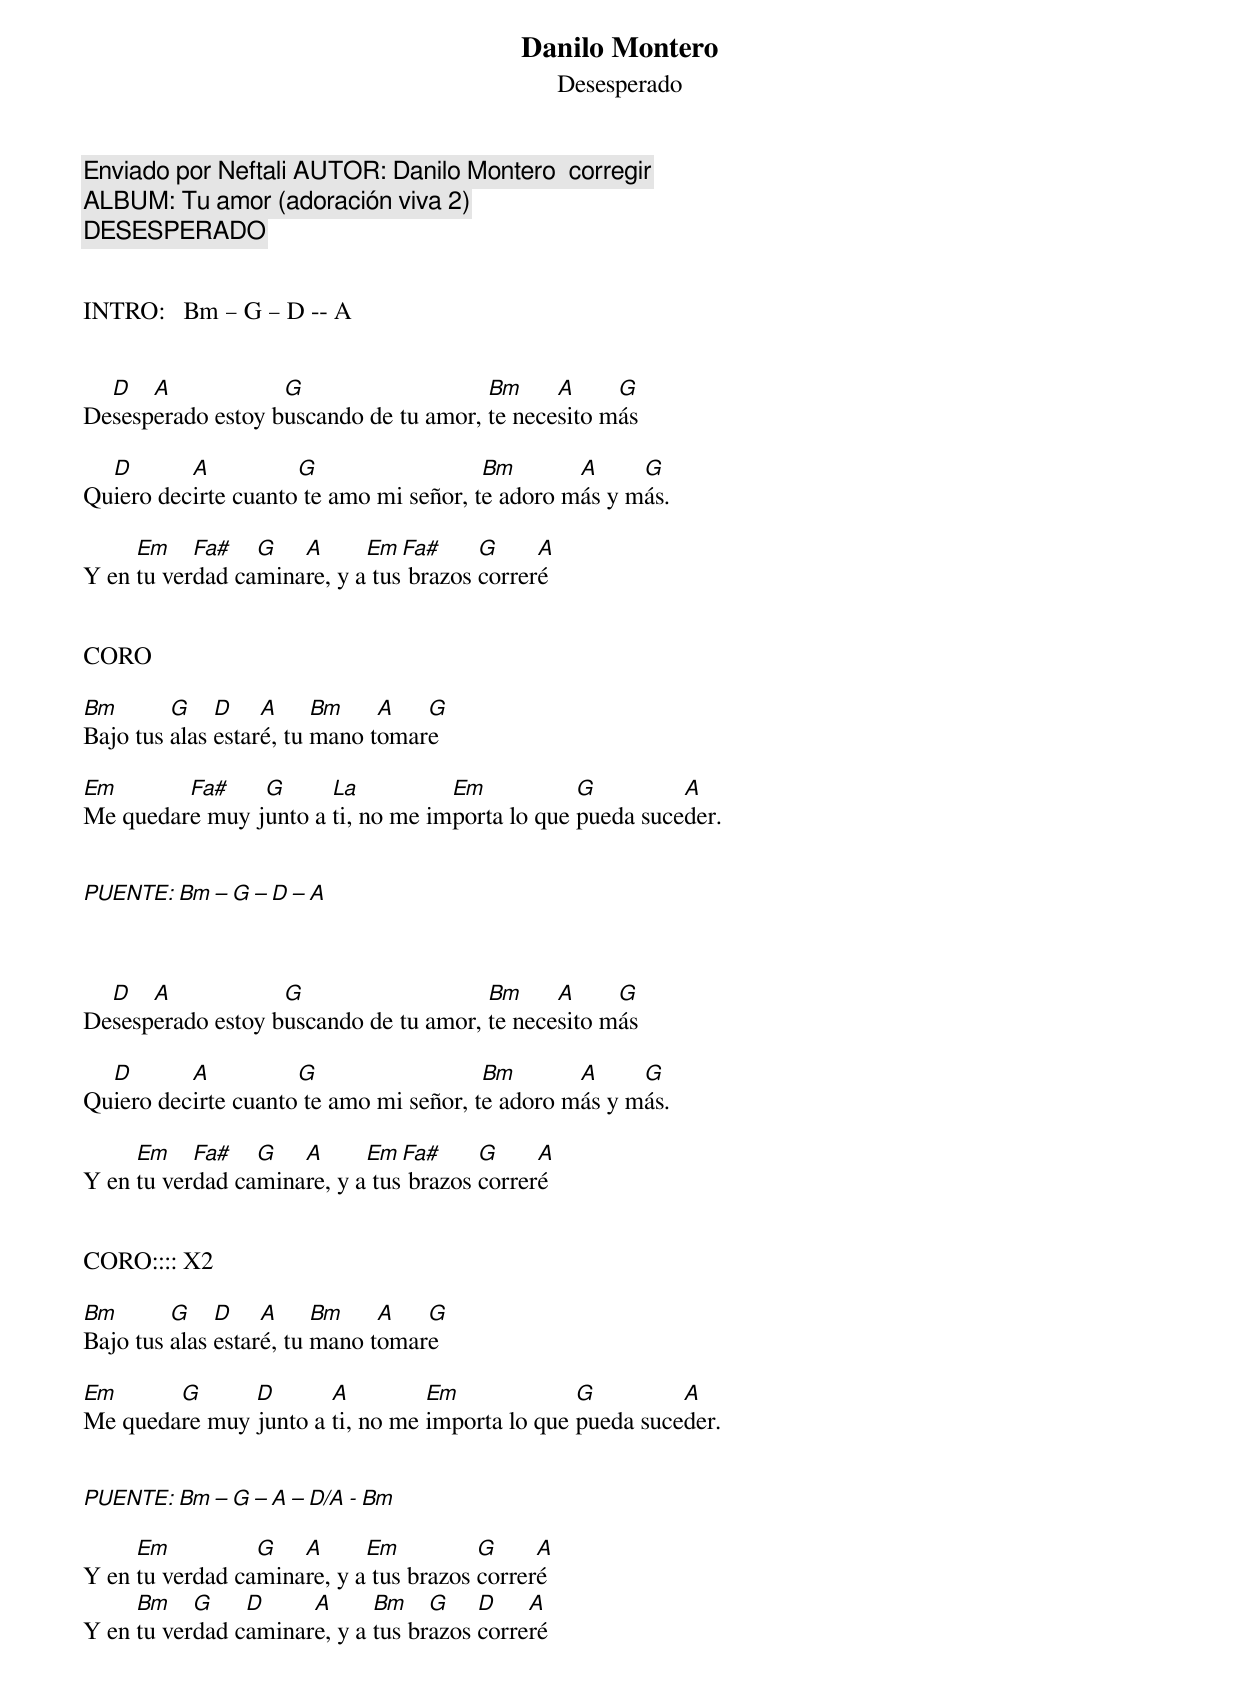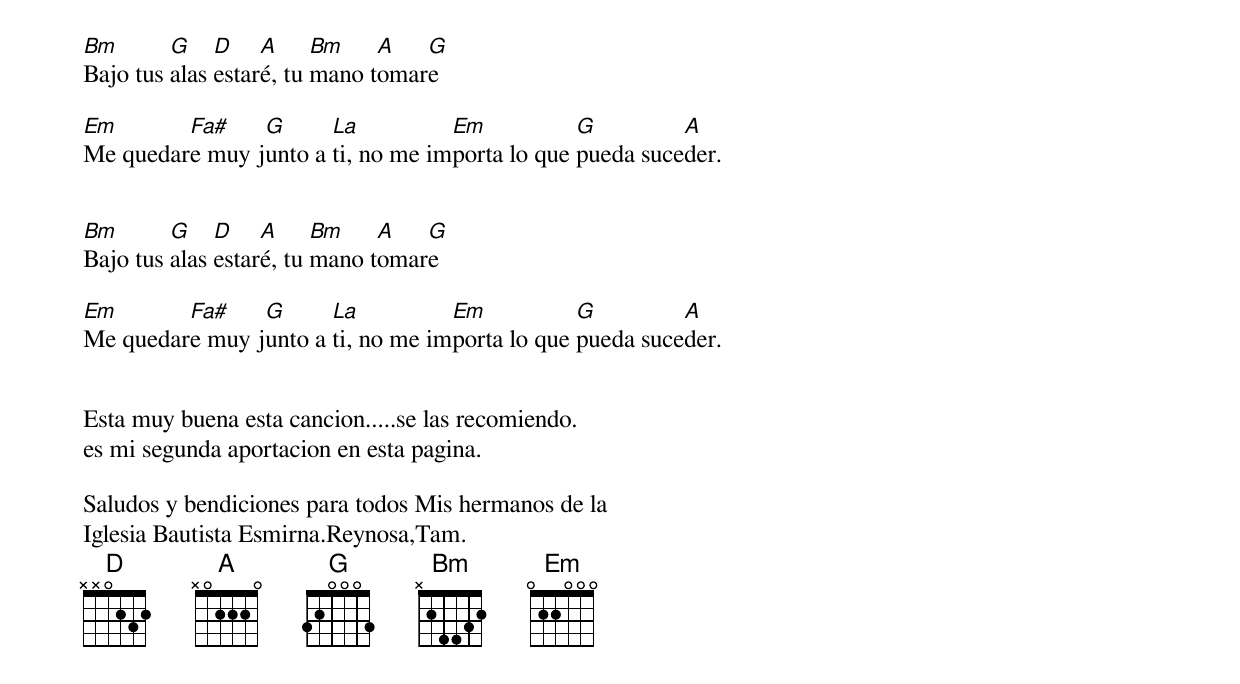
Danilo Montero
Desesperado
Enviado por Neftali AUTOR: Danilo Montero  corregir
ALBUM: Tu amor (adoración viva 2)
DESESPERADO


INTRO:   Bm – G – D -- A


  D   A            G                   Bm     A     G
Desesperado estoy buscando de tu amor, te necesito más

  D       A          G                  Bm       A     G
Quiero decirte cuanto te amo mi señor, te adoro más y más.

     Em    Fa#   G   A      Em  Fa#     G     A
Y en tu verdad caminare, y a tus brazos correré


CORO

Bm       G    D    A     Bm    A   G
Bajo tus alas estaré, tu mano tomare

Em       Fa#    G      La          Em           G         A
Me quedare muy junto a ti, no me importa lo que pueda suceder.


PUENTE: Bm – G – D – A



  D   A            G                   Bm     A     G
Desesperado estoy buscando de tu amor, te necesito más

  D       A          G                  Bm       A     G
Quiero decirte cuanto te amo mi señor, te adoro más y más.

     Em    Fa#   G   A      Em  Fa#     G     A
Y en tu verdad caminare, y a tus brazos correré


CORO:::: X2

Bm       G    D    A     Bm    A   G
Bajo tus alas estaré, tu mano tomare

Em      G      D       A         Em             G         A
Me quedare muy junto a ti, no me importa lo que pueda suceder.


PUENTE:  Bm – G – A – D/A - Bm

     Em          G   A      Em          G     A
Y en tu verdad caminare, y a tus brazos correré
     Bm    G    D     A      Bm    G    D    A
Y en tu verdad caminare, y a tus brazos correré


Bm       G    D    A     Bm    A   G
Bajo tus alas estaré, tu mano tomare

Em       Fa#    G      La          Em           G         A
Me quedare muy junto a ti, no me importa lo que pueda suceder.


Bm       G    D    A     Bm    A   G
Bajo tus alas estaré, tu mano tomare

Em       Fa#    G      La          Em           G         A
Me quedare muy junto a ti, no me importa lo que pueda suceder.


Esta muy buena esta cancion.....se las recomiendo.
es mi segunda aportacion en esta pagina.

Saludos y bendiciones para todos Mis hermanos de la
Iglesia Bautista Esmirna.Reynosa,Tam.
